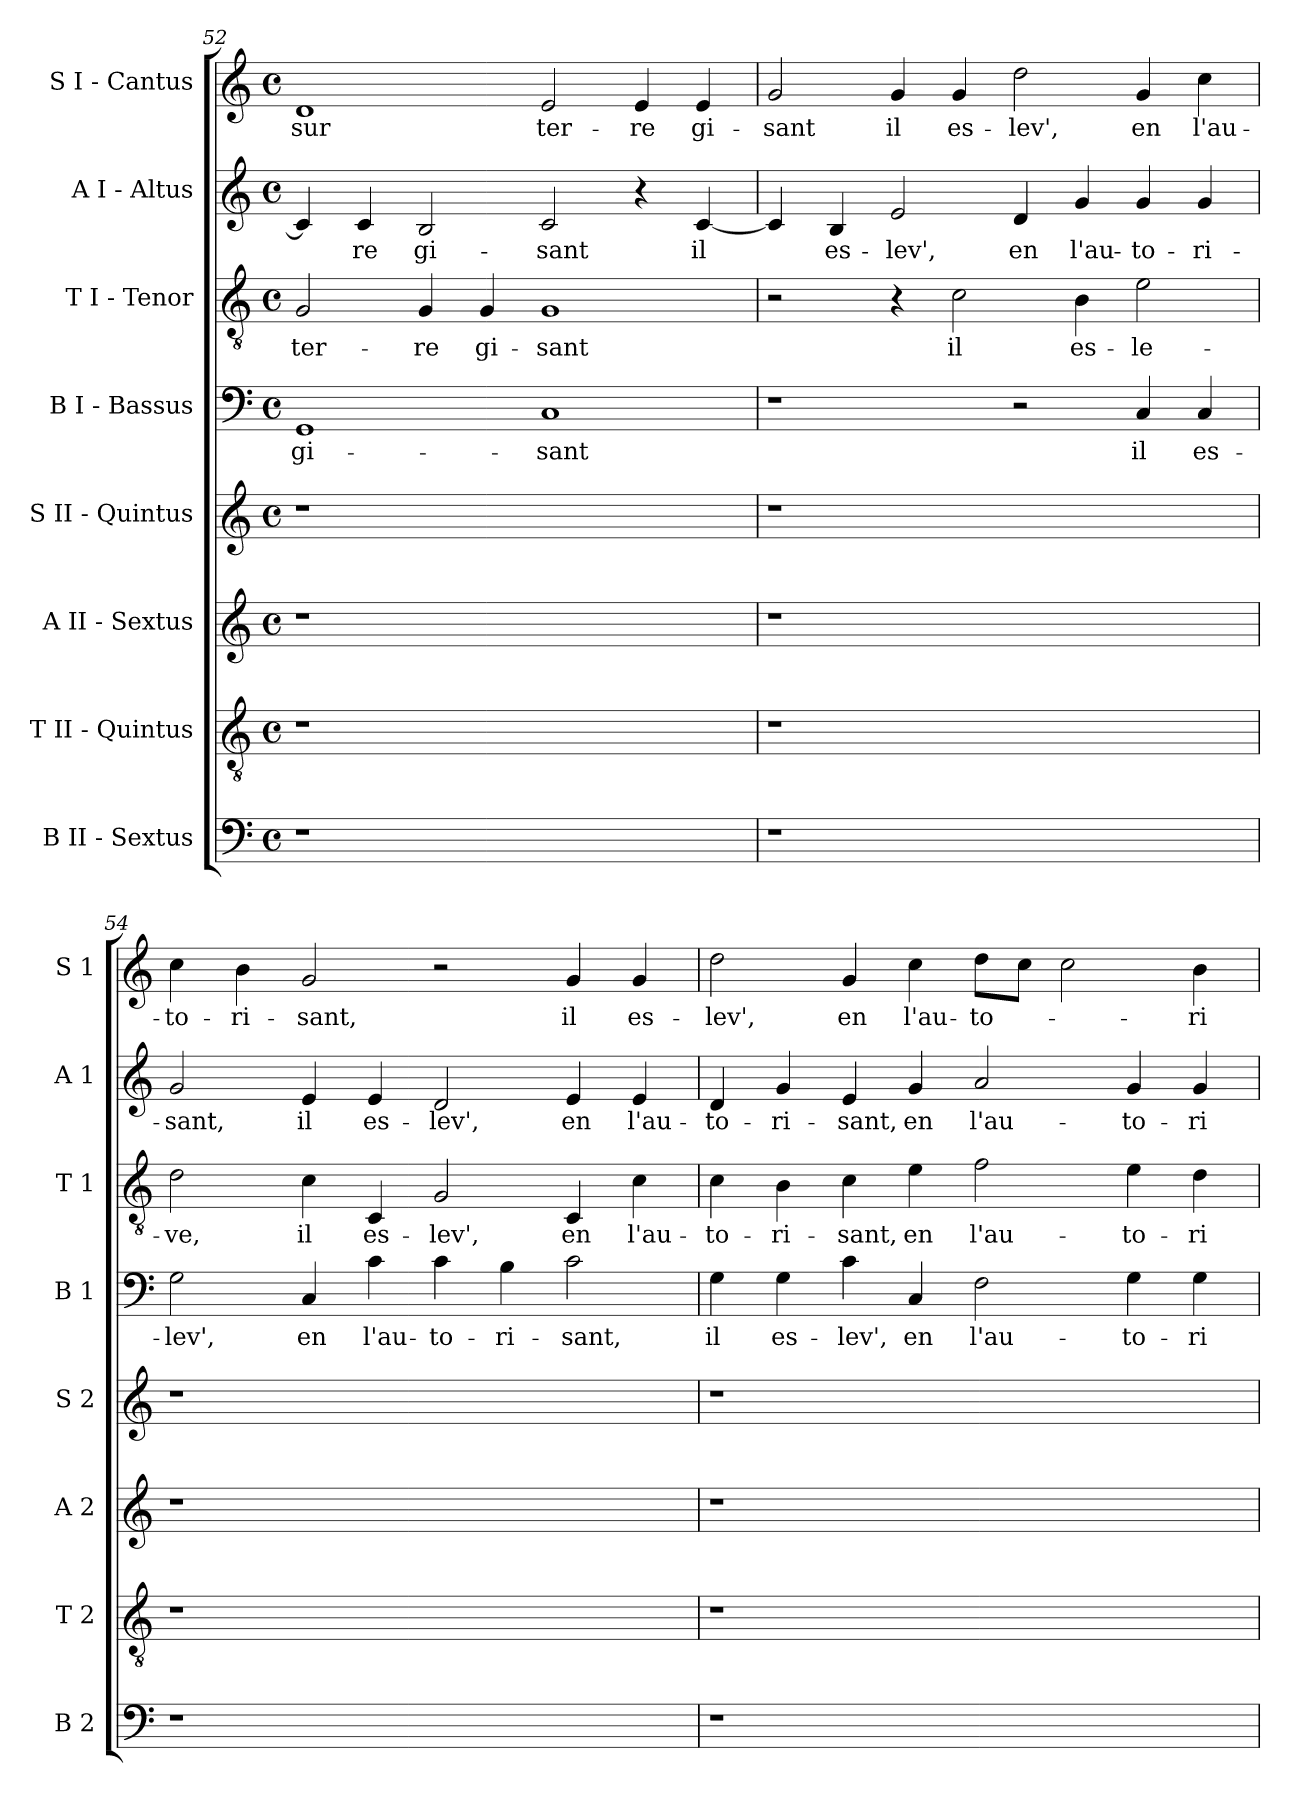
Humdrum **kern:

**kern	**kern	**kern	**kern	**kern	**text	**kern	**text	**kern	**text	**kern	**text
*part8	*part7	*part6	*part5	*part4	*part4	*part3	*part3	*part2	*part2	*part1	*part1
*staff8	*staff7	*staff6	*staff5	*staff4	*staff4	*staff3	*staff3	*staff2	*staff2	*staff1	*staff1
*I"B II - Sextus	*I"T II - Quintus	*I"A II - Sextus	*I"S II - Quintus	*I"B I - Bassus	*	*I"T I - Tenor	*	*I"A I - Altus	*	*I"S I - Cantus	*
*I'B 2	*I'T 2	*I'A 2	*I'S 2	*I'B 1	*	*I'T 1	*	*I'A 1	*	*I'S 1	*
*clefF4	*clefGv2	*clefG2	*clefG2	*clefF4	*	*clefGv2	*	*clefG2	*	*clefG2	*
*k[]	*k[]	*k[]	*k[]	*k[]	*	*k[]	*	*k[]	*	*k[]	*
*C:	*C:	*C:	*C:	*C:	*	*C:	*	*C:	*	*C:	*
*M4/4	*M4/4	*M4/4	*M4/4	*M4/4	*	*M4/4	*	*M4/4	*	*M4/4	*
*met(c)	*met(c)	*met(c)	*met(c)	*met(c)	*	*met(c)	*	*met(c)	*	*met(c)	*
=52	=52	=52	=52	=52	=52	=52	=52	=52	=52	=52	=52
!	!	!	!	!	!LO:LY:b	!	!LO:LY:b	!	!	!	!LO:LY:b
1r	1r	1r	1r	1GG	gi-	2G/	ter-	4c/]	.	1d	sur
!	!	!	!	!	!	!	!	!	!LO:LY:b	!	!
.	.	.	.	.	.	.	.	4c/	-re	.	.
!	!	!	!	!	!	!	!LO:LY:b	!	!LO:LY:b	!	!
.	.	.	.	.	.	4G/	-re	2B/	gi-	.	.
!	!	!	!	!	!	!	!LO:LY:b	!	!	!	!
.	.	.	.	.	.	4G/	gi-	.	.	.	.
!	!	!	!	!	!LO:LY:b	!	!LO:LY:b	!	!LO:LY:b	!	!LO:LY:b
1ryy	1ryy	1ryy	1ryy	1C	-sant	1G	-sant	2c/	-sant	2e/	ter-
!	!	!	!	!	!	!	!	!	!	!	!LO:LY:b
.	.	.	.	.	.	.	.	4r	.	4e/	-re
!	!	!	!	!	!	!	!	!	!LO:LY:b	!	!LO:LY:b
.	.	.	.	.	.	.	.	[4c/	il	4e/	gi-
!!LO:PB:g=z
=53	=53	=53	=53	=53	=53	=53	=53	=53	=53	=53	=53
!	!	!	!	!	!	!	!	!	!	!	!LO:LY:b
1r	1r	1r	1r	1r	.	2r	.	4c/]	.	2g/	-sant
!	!	!	!	!	!	!	!	!	!LO:LY:b	!	!
.	.	.	.	.	.	.	.	4B/	es-	.	.
!	!	!	!	!	!	!	!	!	!LO:LY:b	!	!LO:LY:b
.	.	.	.	.	.	4r	.	2e/	-lev',	4g/	il
!	!	!	!	!	!	!	!LO:LY:b	!	!	!	!LO:LY:b
.	.	.	.	.	.	2c\	il	.	.	4g/	es-
!	!	!	!	!	!	!	!	!	!LO:LY:b	!	!LO:LY:b
1ryy	1ryy	1ryy	1ryy	2r	.	.	.	4d/	en	2dd\	-lev',
!	!	!	!	!	!	!	!LO:LY:b	!	!LO:LY:b	!	!
.	.	.	.	.	.	4B\	es-	4g/	l'au-	.	.
!	!	!	!	!	!LO:LY:b	!	!LO:LY:b	!	!LO:LY:b	!	!LO:LY:b
.	.	.	.	4C/	il	2e\	-le-	4g/	-to-	4g/	en
!	!	!	!	!	!LO:LY:b	!	!	!	!LO:LY:b	!	!LO:LY:b
.	.	.	.	4C/	es-	.	.	4g/	-ri-	4cc\	l'au-
=54	=54	=54	=54	=54	=54	=54	=54	=54	=54	=54	=54
!	!	!	!	!	!LO:LY:b	!	!LO:LY:b	!	!LO:LY:b	!	!LO:LY:b
1r	1r	1r	1r	2G\	-lev',	2d\	-ve,	2g/	-sant,	4cc\	-to-
!	!	!	!	!	!	!	!	!	!	!	!LO:LY:b
.	.	.	.	.	.	.	.	.	.	4b\	-ri-
!	!	!	!	!	!LO:LY:b	!	!LO:LY:b	!	!LO:LY:b	!	!LO:LY:b
.	.	.	.	4C/	en	4c\	il	4e/	il	2g/	-sant,
!	!	!	!	!	!LO:LY:b	!	!LO:LY:b	!	!LO:LY:b	!	!
.	.	.	.	4c\	l'au-	4C/	es-	4e/	es-	.	.
!	!	!	!	!	!LO:LY:b	!	!LO:LY:b	!	!LO:LY:b	!	!
1ryy	1ryy	1ryy	1ryy	4c\	-to-	2G/	-lev',	2d/	-lev',	2r	.
!	!	!	!	!	!LO:LY:b	!	!	!	!	!	!
.	.	.	.	4B\	-ri-	.	.	.	.	.	.
!	!	!	!	!	!LO:LY:b	!	!LO:LY:b	!	!LO:LY:b	!	!LO:LY:b
.	.	.	.	2c\	-sant,	4C/	en	4e/	en	4g/	il
!	!	!	!	!	!	!	!LO:LY:b	!	!LO:LY:b	!	!LO:LY:b
.	.	.	.	.	.	4c\	l'au-	4e/	l'au-	4g/	es-
=55	=55	=55	=55	=55	=55	=55	=55	=55	=55	=55	=55
!	!	!	!	!	!LO:LY:b	!	!LO:LY:b	!	!LO:LY:b	!	!LO:LY:b
1r	1r	1r	1r	4G\	il	4c\	-to-	4d/	-to-	2dd\	-lev',
!	!	!	!	!	!LO:LY:b	!	!LO:LY:b	!	!LO:LY:b	!	!
.	.	.	.	4G\	es-	4B\	-ri-	4g/	-ri-	.	.
!	!	!	!	!	!LO:LY:b	!	!LO:LY:b	!	!LO:LY:b	!	!LO:LY:b
.	.	.	.	4c\	-lev',	4c\	-sant,	4e/	-sant,	4g/	en
!	!	!	!	!	!LO:LY:b	!	!LO:LY:b	!	!LO:LY:b	!	!LO:LY:b
.	.	.	.	4C/	en	4e\	en	4g/	en	4cc\	l'au-
!	!	!	!	!	!LO:LY:b	!	!LO:LY:b	!	!LO:LY:b	!	!LO:LY:b
1ryy	1ryy	1ryy	1ryy	2F\	l'au-	2f\	l'au-	2a/	l'au-	8dd\L	-to-
.	.	.	.	.	.	.	.	.	.	8cc\J	.
.	.	.	.	.	.	.	.	.	.	2cc\	.
!	!	!	!	!	!LO:LY:b	!	!LO:LY:b	!	!LO:LY:b	!	!
.	.	.	.	4G\	-to-	4e\	-to-	4g/	-to-	.	.
!	!	!	!	!	!LO:LY:b	!	!LO:LY:b	!	!LO:LY:b	!	!LO:LY:b
.	.	.	.	4G\	-ri-	4d\	-ri-	4g/	-ri-	4b\	-ri-
=	=	=	=	=	=	=	=	=	=	=	=
*-	*-	*-	*-	*-	*-	*-	*-	*-	*-	*-	*-
